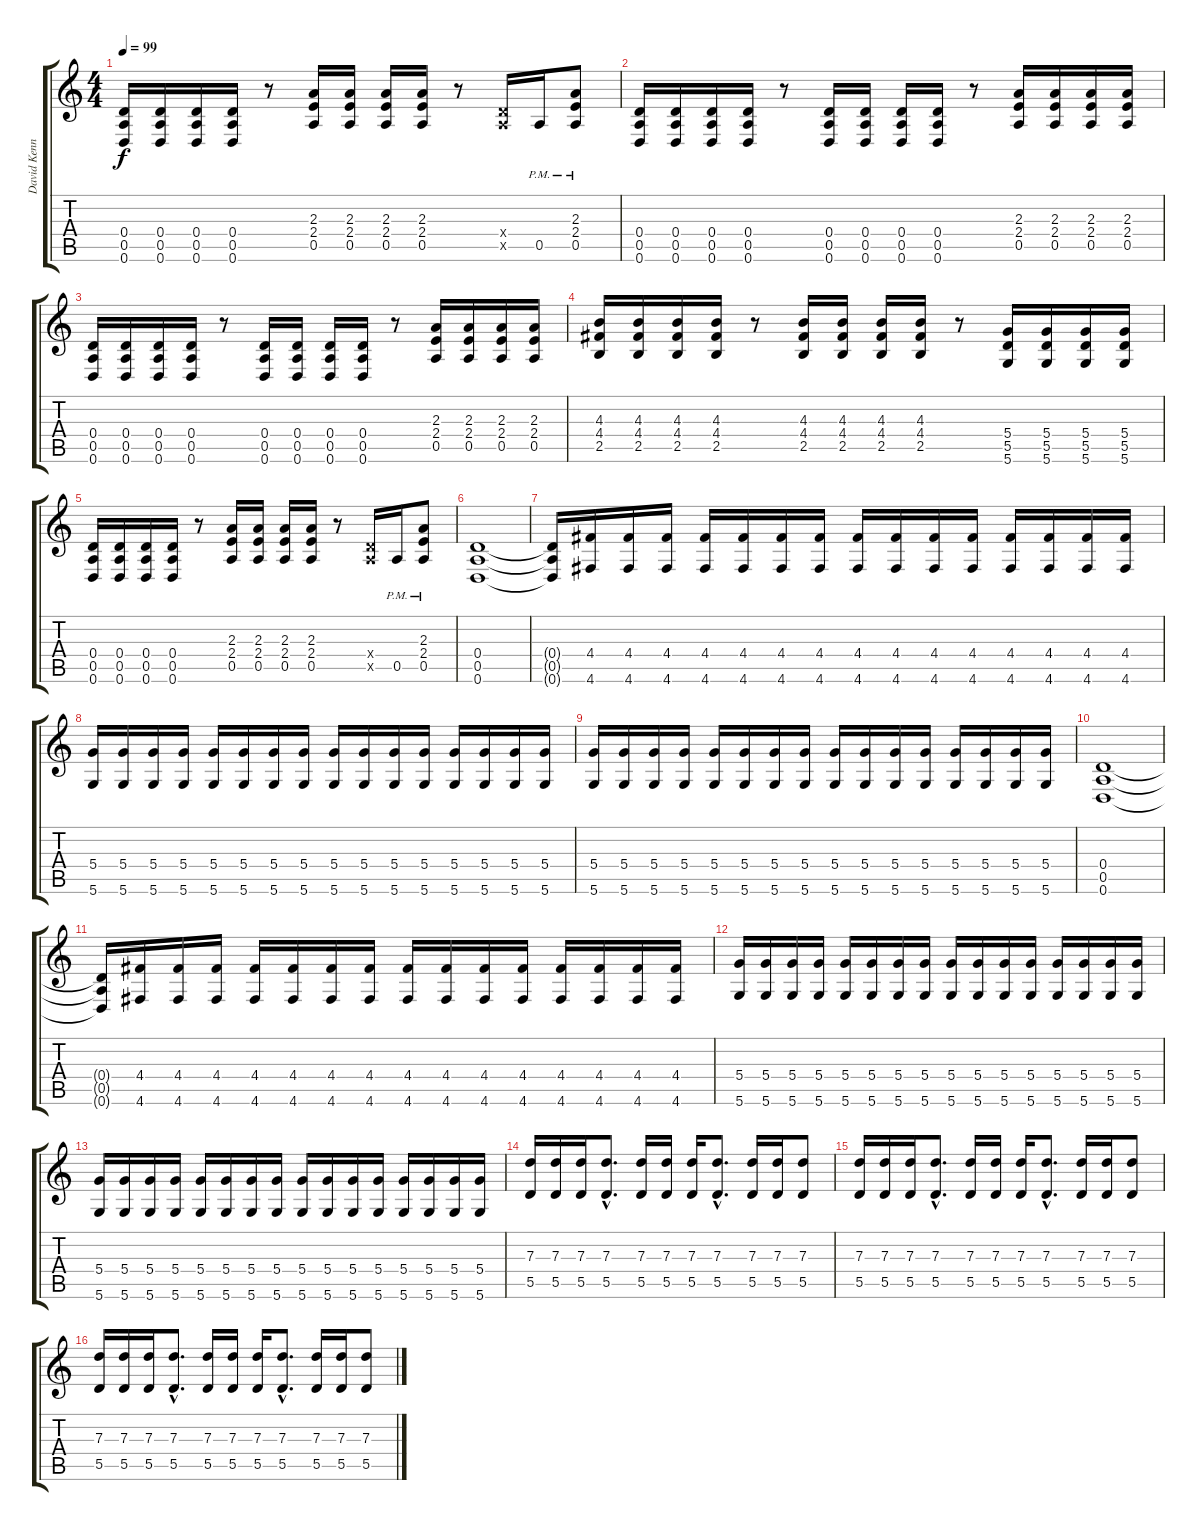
\track ("David Kennedy" "David Kenn") {instrument distortionguitar}
\staff {score tabs}
\tuning (E4 B3 G3 D3 A2 D2) {hide}
\ts (4 4)
\tempo 99
\clef g2
\ks c
(0.4 0.5 0.6).16{dy f} (0.4 0.5 0.6).16 (0.4 0.5 0.6).16 (0.4 0.5 0.6).16 r.8 (2.3 2.4 0.5).16 (2.3 2.4 0.5).16 (2.3 2.4 0.5).16 (2.3 2.4 0.5).16 r.8 (0.4{x} 0.5{x}).16 0.5{pm}.16 (2.3 2.4 0.5{pm}).8 |
(0.4 0.5 0.6).16 (0.4 0.5 0.6).16 (0.4 0.5 0.6).16 (0.4 0.5 0.6).16 r.8 (0.4 0.5 0.6).16 (0.4 0.5 0.6).16 (0.4 0.5 0.6).16 (0.4 0.5 0.6).16 r.8 (2.3 2.4 0.5).16 (2.3 2.4 0.5).16 (2.3 2.4 0.5).16 (2.3 2.4 0.5).16 |
(0.4 0.5 0.6).16 (0.4 0.5 0.6).16 (0.4 0.5 0.6).16 (0.4 0.5 0.6).16 r.8 (0.4 0.5 0.6).16 (0.4 0.5 0.6).16 (0.4 0.5 0.6).16 (0.4 0.5 0.6).16 r.8 (2.3 2.4 0.5).16 (2.3 2.4 0.5).16 (2.3 2.4 0.5).16 (2.3 2.4 0.5).16 |
(4.3 4.4 2.5).16 (4.3 4.4 2.5).16 (4.3 4.4 2.5).16 (4.3 4.4 2.5).16 r.8 (4.3 4.4 2.5).16 (4.3 4.4 2.5).16 (4.3 4.4 2.5).16 (4.3 4.4 2.5).16 r.8 (5.4 5.5 5.6).16 (5.4 5.5 5.6).16 (5.4 5.5 5.6).16 (5.4 5.5 5.6).16 |
(0.4 0.5 0.6).16 (0.4 0.5 0.6).16 (0.4 0.5 0.6).16 (0.4 0.5 0.6).16 r.8 (2.3 2.4 0.5).16 (2.3 2.4 0.5).16 (2.3 2.4 0.5).16 (2.3 2.4 0.5).16 r.8 (0.4{x} 0.5{x}).16 0.5{pm}.16 (2.3 2.4 0.5{pm}).8 |
(0.4 0.5 0.6).1{volume 5} |
(0.4{t} 0.5{t} 0.6{t}).16 (4.4 4.6).16{volume 13 instrument acousticguitarsteel} (4.4 4.6).16{volume 13} (4.4 4.6).16 (4.4 4.6).16 (4.4 4.6).16 (4.4 4.6).16 (4.4 4.6).16 (4.4 4.6).16 (4.4 4.6).16 (4.4 4.6).16 (4.4 4.6).16 (4.4 4.6).16 (4.4 4.6).16 (4.4 4.6).16 (4.4 4.6).16 |
(5.4 5.6).16 (5.4 5.6).16 (5.4 5.6).16 (5.4 5.6).16 (5.4 5.6).16 (5.4 5.6).16 (5.4 5.6).16 (5.4 5.6).16 (5.4 5.6).16 (5.4 5.6).16 (5.4 5.6).16 (5.4 5.6).16 (5.4 5.6).16 (5.4 5.6).16 (5.4 5.6).16 (5.4 5.6).16 |
(5.4 5.6).16 (5.4 5.6).16 (5.4 5.6).16 (5.4 5.6).16 (5.4 5.6).16 (5.4 5.6).16 (5.4 5.6).16 (5.4 5.6).16 (5.4 5.6).16 (5.4 5.6).16 (5.4 5.6).16 (5.4 5.6).16 (5.4 5.6).16 (5.4 5.6).16 (5.4 5.6).16 (5.4 5.6).16 |
(0.4 0.5 0.6).1{volume 5} |
(0.4{t} 0.5{t} 0.6{t}).16 (4.4 4.6).16{volume 13 instrument acousticguitarsteel} (4.4 4.6).16{volume 13} (4.4 4.6).16 (4.4 4.6).16 (4.4 4.6).16 (4.4 4.6).16 (4.4 4.6).16 (4.4 4.6).16 (4.4 4.6).16 (4.4 4.6).16 (4.4 4.6).16 (4.4 4.6).16 (4.4 4.6).16 (4.4 4.6).16 (4.4 4.6).16 |
(5.4 5.6).16 (5.4 5.6).16 (5.4 5.6).16 (5.4 5.6).16 (5.4 5.6).16 (5.4 5.6).16 (5.4 5.6).16 (5.4 5.6).16 (5.4 5.6).16 (5.4 5.6).16 (5.4 5.6).16 (5.4 5.6).16 (5.4 5.6).16 (5.4 5.6).16 (5.4 5.6).16 (5.4 5.6).16 |
(5.4 5.6).16 (5.4 5.6).16 (5.4 5.6).16 (5.4 5.6).16 (5.4 5.6).16 (5.4 5.6).16 (5.4 5.6).16 (5.4 5.6).16 (5.4 5.6).16 (5.4 5.6).16 (5.4 5.6).16 (5.4 5.6).16 (5.4 5.6).16 (5.4 5.6).16 (5.4 5.6).16 (5.4 5.6).16 |
(7.3 5.5).16{instrument distortionguitar} (7.3 5.5).16 (7.3 5.5).16 (7.3{hac} 5.5{hac}).8{d} (7.3 5.5).16 (7.3 5.5).16 (7.3 5.5).16 (7.3{hac} 5.5{hac}).8{d} (7.3 5.5).16 (7.3 5.5).16 (7.3 5.5).8 |
(7.3 5.5).16{instrument distortionguitar} (7.3 5.5).16 (7.3 5.5).16 (7.3{hac} 5.5{hac}).8{d} (7.3 5.5).16 (7.3 5.5).16 (7.3 5.5).16 (7.3{hac} 5.5{hac}).8{d} (7.3 5.5).16 (7.3 5.5).16 (7.3 5.5).8 |
(7.3 5.5).16{instrument distortionguitar} (7.3 5.5).16 (7.3 5.5).16 (7.3{hac} 5.5{hac}).8{d} (7.3 5.5).16 (7.3 5.5).16 (7.3 5.5).16 (7.3{hac} 5.5{hac}).8{d} (7.3 5.5).16 (7.3 5.5).16 (7.3 5.5).8
